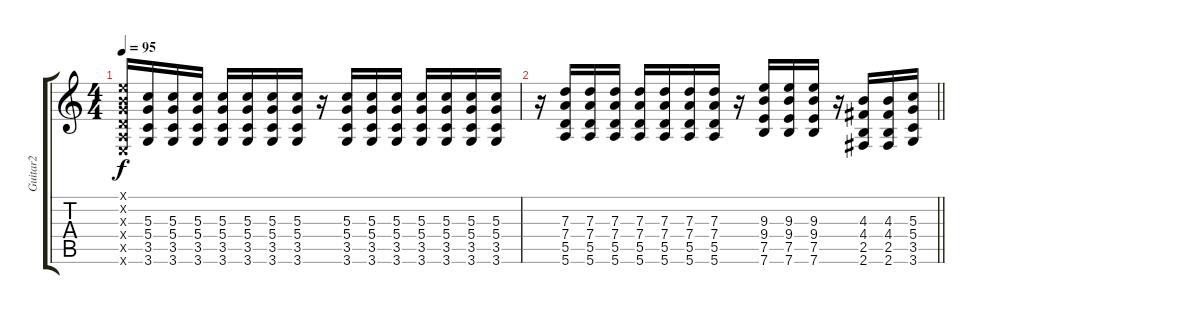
\track ("Guitar2" "Guitar2") {instrument overdrivenguitar}
\staff {score tabs}
\tuning (E4 B3 G3 D3 A2 E2) {hide}
\ts (4 4)
\tempo 95
\clef g2
\ks c
(0.1{x} 0.2{x} 0.3{x} 0.4{x} 0.5{x} 0.6{x}).16{dy f} (5.3 5.4 3.5 3.6).16 (5.3 5.4 3.5 3.6).16 (5.3 5.4 3.5 3.6).16 (5.3 5.4 3.5 3.6).16 (5.3 5.4 3.5 3.6).16 (5.3 5.4 3.5 3.6).16 (5.3 5.4 3.5 3.6).16 r.16 (5.3 5.4 3.5 3.6).16 (5.3 5.4 3.5 3.6).16 (5.3 5.4 3.5 3.6).16 (5.3 5.4 3.5 3.6).16 (5.3 5.4 3.5 3.6).16 (5.3 5.4 3.5 3.6).16 (5.3 5.4 3.5 3.6).16 |
\barLineRight lightlight
r.16 (7.3 7.4 5.5 5.6).16 (7.3 7.4 5.5 5.6).16 (7.3 7.4 5.5 5.6).16 (7.3 7.4 5.5 5.6).16 (7.3 7.4 5.5 5.6).16 (7.3 7.4 5.5 5.6).16 (7.3 7.4 5.5 5.6).16 r.16 (9.3 9.4 7.5 7.6).16 (9.3 9.4 7.5 7.6).16 (9.3 9.4 7.5 7.6).16 r.16 (4.3 4.4 2.5 2.6).16 (4.3 4.4 2.5 2.6).16 (5.3 5.4 3.5 3.6).16
